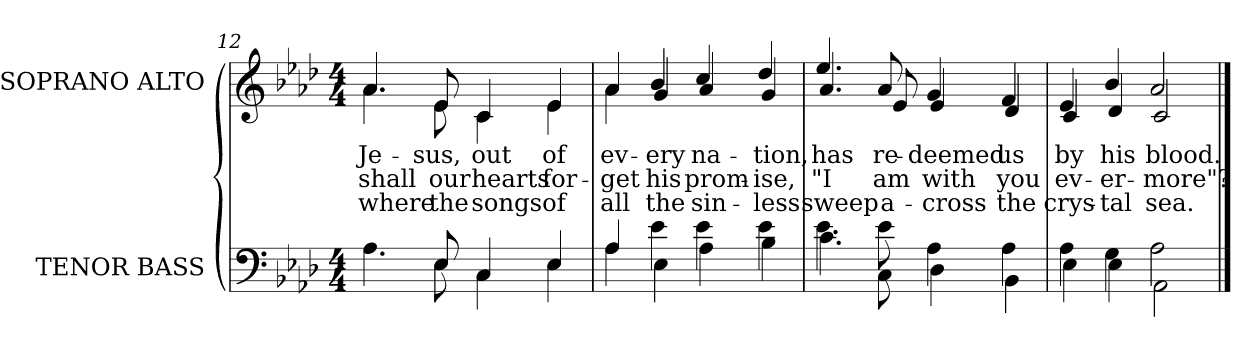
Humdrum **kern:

**kern	**kern	**text	**text	**text
*part2	*part1	*part1	*part1	*part1
*staff2	*staff1	*staff1	*staff1	*staff1
*I"TENOR BASS	*I"SOPRANO ALTO	*	*	*
*I'T. B.	*I'S. A.	*	*	*
!!LO:LB:g=z
*clefF4	*clefG2	*	*	*
*k[b-e-a-d-]	*k[b-e-a-d-]	*	*	*
*A-:	*A-:	*	*	*
*M4/4	*M4/4	*	*	*
=12	=12	=12	=12	=12
*^	*	*	*	*
!	!	!	!LO:LY:b:color=#000000	!LO:LY:b:color=#000000	!LO:LY:b:color=#000000
*	*	*^	*	*	*
4.A-i\	4.A-i\yy	4.a-i/	4.a-i\	Je-	shall	where
!	!	!	!	!LO:LY:b:color=#000000	!LO:LY:b:color=#000000	!LO:LY:b:color=#000000
8E-i/	8E-i\	8e-i/	8e-i\	-sus,	our	the
!	!	!	!	!LO:LY:b:color=#000000	!LO:LY:b:color=#000000	!LO:LY:b:color=#000000
4Ci/	4Ci\	4ci/	4ci\	out	hearts	songs
!	!	!	!	!LO:LY:b:color=#000000	!LO:LY:b:color=#000000	!LO:LY:b:color=#000000
4E-i/	4E-i\	4e-i/	4e-i\	of	for-	of
=13	=13	=13	=13	=13	=13	=13
!	!	!	!	!LO:LY:b:color=#000000	!LO:LY:b:color=#000000	!LO:LY:b:color=#000000
4A-i/	4A-i\	4a-i/	4a-i\	ev-	-get	all
!	!	!	!	!LO:LY:b:color=#000000	!LO:LY:b:color=#000000	!LO:LY:b:color=#000000
4e-i\	4E-i\	4b-i/	4gi/	-ery	his	the
!	!	!	!	!LO:LY:b:color=#000000	!LO:LY:b:color=#000000	!LO:LY:b:color=#000000
4e-i\	4A-i\	4cci/	4a-i/	na-	prom-	sin-
!	!	!	!	!LO:LY:b:color=#000000	!LO:LY:b:color=#000000	!LO:LY:b:color=#000000
4e-i\	4B-i\	4dd-i/	4gi/	-tion,	-ise,	-less
=14	=14	=14	=14	=14	=14	=14
!	!	!	!	!LO:LY:b:color=#000000	!LO:LY:b:color=#000000	!LO:LY:b:color=#000000
4.e-i\	4.ci\	4.ee-i/	4.a-i/	has	"I	sweep
!	!	!	!	!LO:LY:b:color=#000000	!LO:LY:b:color=#000000	!LO:LY:b:color=#000000
8e-i\	8Ci\	8a-i/	8e-i/	re-	am	a-
!	!	!	!	!LO:LY:b:color=#000000	!LO:LY:b:color=#000000	!LO:LY:b:color=#000000
4A-i\	4D-i\	4gi/	4e-i/	-deemed	with	-cross
!	!	!	!	!LO:LY:b:color=#000000	!LO:LY:b:color=#000000	!LO:LY:b:color=#000000
4A-i\	4BB-i\	4fi/	4d-i/	us	you	the
=15	=15	=15	=15	=15	=15	=15
!	!	!	!	!LO:LY:b:color=#000000	!LO:LY:b:color=#000000	!LO:LY:b:color=#000000
4A-i\	4E-i\	4e-i/	4ci/	by	ev-	crys-
!	!	!	!	!LO:LY:b:color=#000000	!LO:LY:b:color=#000000	!LO:LY:b:color=#000000
4Gi\	4E-i\	4b-i/	4d-i/	his	-er-	-tal
!	!	!	!	!LO:LY:b:color=#000000	!LO:LY:b:color=#000000	!LO:LY:b:color=#000000
2A-i\	2AA-i\	2a-i/	2ci/	blood.	-more"?	sea.
*v	*v	*	*	*	*	*
*	*v	*v	*	*	*
==	==	==	==	==
*-	*-	*-	*-	*-
